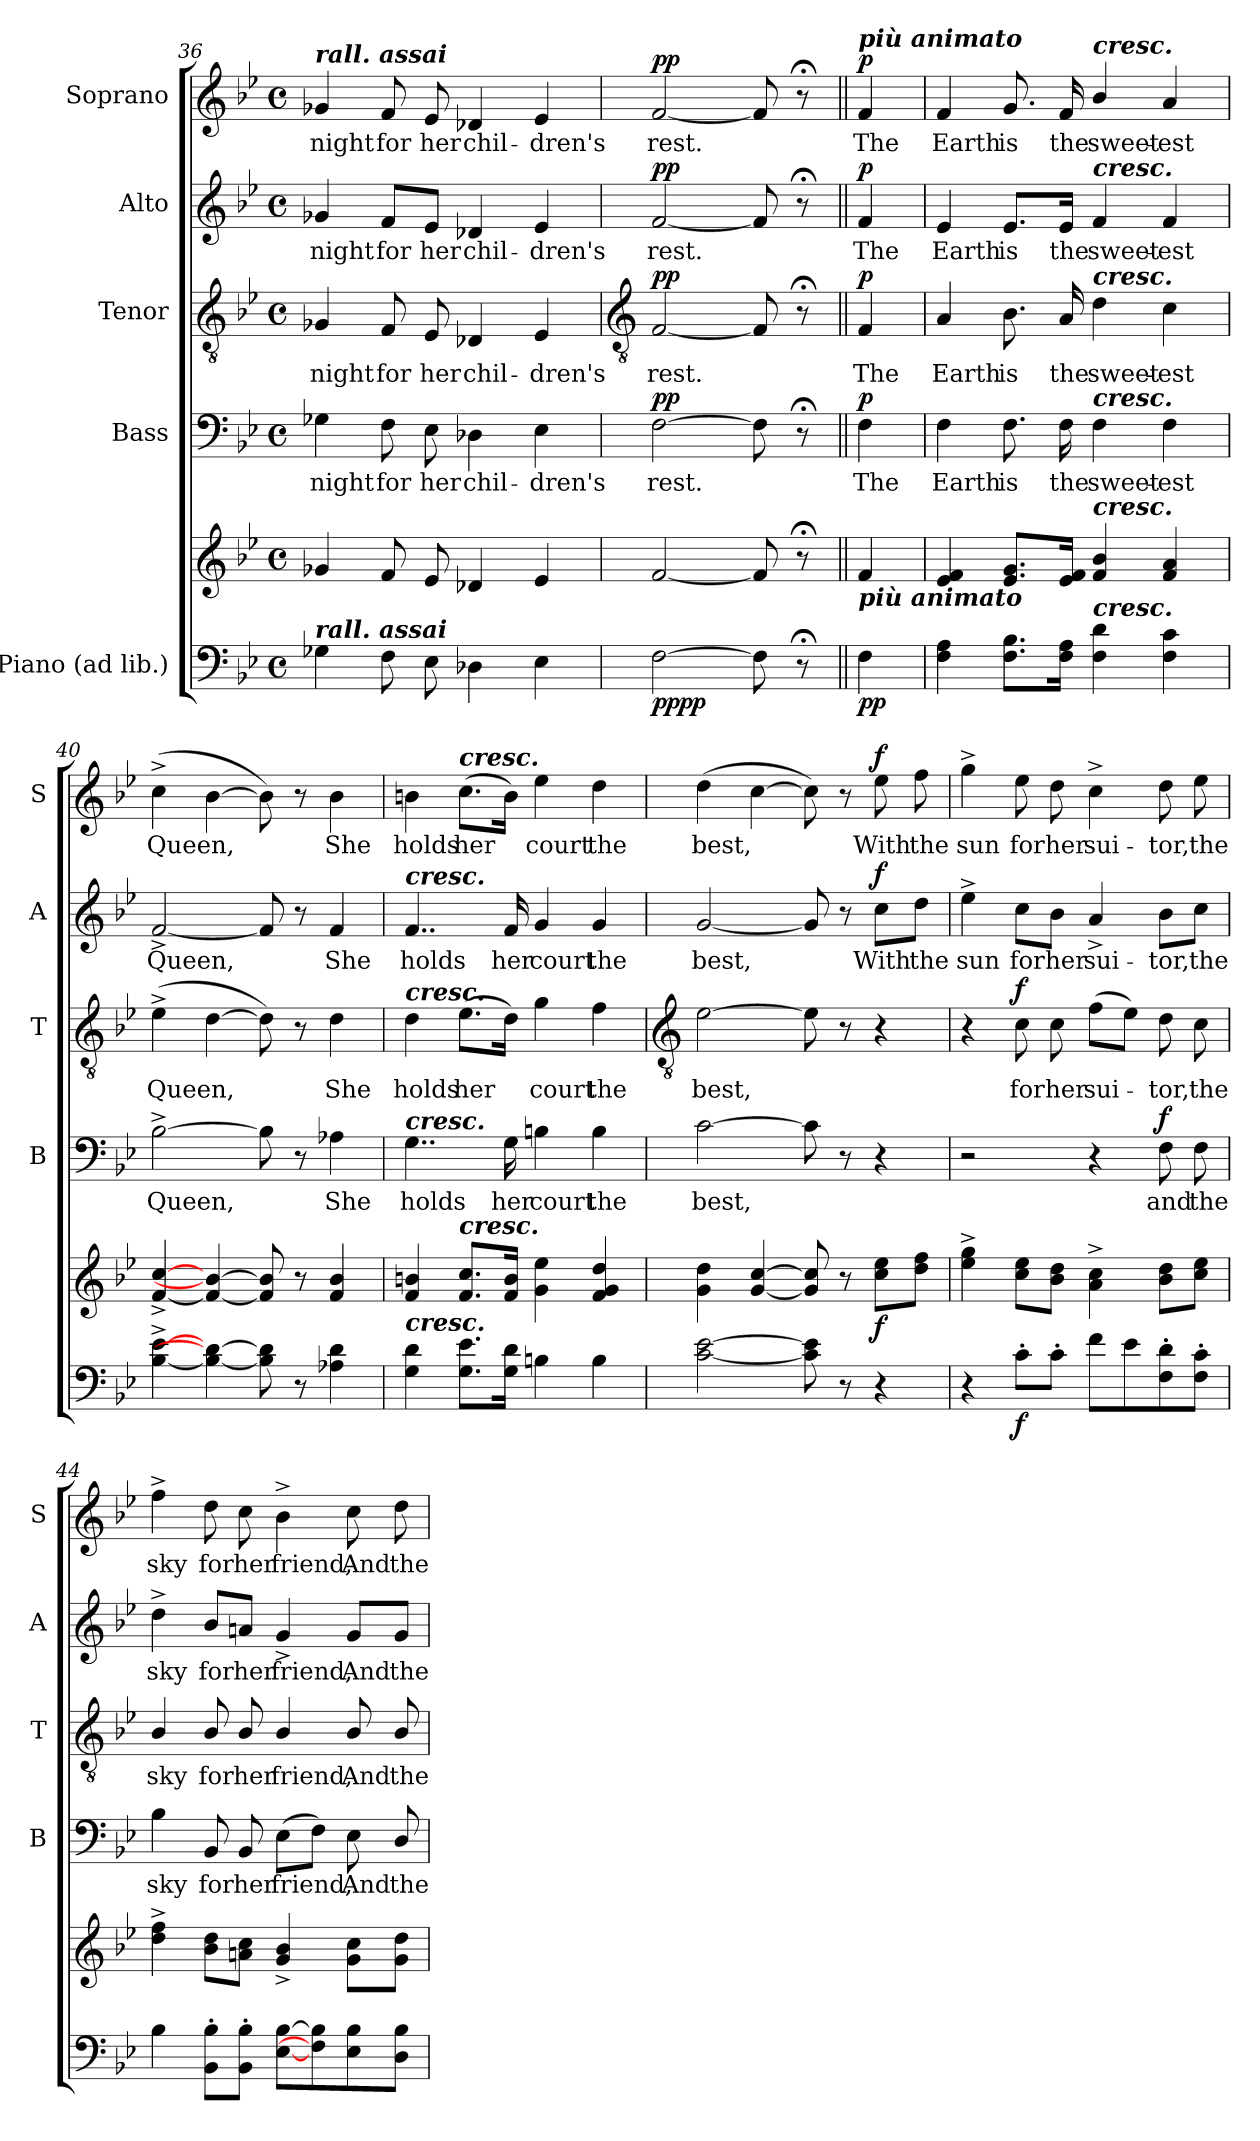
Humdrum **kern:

**kern	**kern	**dynam	**kern	**text	**dynam	**kern	**text	**dynam	**kern	**text	**dynam	**kern	**text	**dynam
*part5	*part5	*part5	*part4	*part4	*part4	*part3	*part3	*part3	*part2	*part2	*part2	*part1	*part1	*part1
*staff6	*staff5	*staff5/6	*staff4	*staff4	*staff4	*staff3	*staff3	*staff3	*staff2	*staff2	*staff2	*staff1	*staff1	*staff1
*I"Piano (ad lib.)	*	*	*I"Bass	*	*	*I"Tenor	*	*	*I"Alto	*	*	*I"Soprano	*	*
*	*	*	*I'B	*	*	*I'T	*	*	*I'A	*	*	*I'S	*	*
*clefF4	*clefG2	*	*clefF4	*	*	*clefGv2	*	*	*clefG2	*	*	*clefG2	*	*
*k[b-e-]	*k[b-e-]	*	*k[b-e-]	*	*	*k[b-e-]	*	*	*k[b-e-]	*	*	*k[b-e-]	*	*
*B-:	*B-:	*	*B-:	*	*	*B-:	*	*	*B-:	*	*	*B-:	*	*
*M4/4	*M4/4	*	*M4/4	*	*	*M4/4	*	*	*M4/4	*	*	*M4/4	*	*
*met(c)	*met(c)	*	*met(c)	*	*	*met(c)	*	*	*met(c)	*	*	*met(c)	*	*
=36	=36	=36	=36	=36	=36	=36	=36	=36	=36	=36	=36	=36	=36	=36
!	!	!	!	!	!	!	!	!	!	!	!	!LO:TX:a:Bi:t=rall. assai	!	!
!LO:TX:a:Bi:t=rall. assai	!	!	!	!	!	!	!	!	!	!	!	!	!	!
!	!	!	!	!LO:LY:b	!	!	!LO:LY:b	!	!	!LO:LY:b	!	!	!LO:LY:b	!
4G-X	4g-X	.	4G-X	night	.	4G-X	night	.	4g-X	night	.	4g-X	night	.
!	!	!	!	!LO:LY:b	!	!	!LO:LY:b	!	!	!LO:LY:b	!	!	!LO:LY:b	!
8F	8f	.	8F	for	.	8F	for	.	8f/L	for	.	8f	for	.
!	!	!	!	!LO:LY:b	!	!	!LO:LY:b	!	!	!LO:LY:b	!	!	!LO:LY:b	!
8E-	8e-	.	8E-	her	.	8E-	her	.	8e-/J	her	.	8e-	her	.
!	!	!	!	!LO:LY:b	!	!	!LO:LY:b	!	!	!LO:LY:b	!	!	!LO:LY:b	!
4D-X	4d-X	.	4D-X	chil-	.	4D-X	chil-	.	4d-X	chil-	.	4d-X	chil-	.
!	!	!	!	!LO:LY:b	!	!	!LO:LY:b	!	!	!LO:LY:b	!	!	!LO:LY:b	!
4E-	4e-	.	4E-	-dren's	.	4E-	-dren's	.	4e-	-dren's	.	4e-	-dren's	.
!!LO:LB:g=z
=37	=37	=37	=37	=37	=37	=37	=37	=37	=37	=37	=37	=37	=37	=37
*	*	*	*	*	*	*clefGv2	*	*	*	*	*	*	*	*
!	!	!LO:DY:b=2	!	!LO:LY:b	!	!	!LO:LY:b	!	!	!LO:LY:b	!	!	!LO:LY:b	!
!	!	!LO:DY:n=1:b	!	!	!LO:DY:b	!	!	!LO:DY:b	!	!	!LO:DY:b	!	!	!LO:DY:b
[2F	[2f	pp pp	[2F	rest.	pp	[2F	rest.	pp	[2f	rest.	pp	[2f	rest.	pp
8F]	8f]	.	8F]	.	.	8F]	.	.	8f]	.	.	8f]	.	.
8r;<	8r;<	.	8r;<	.	.	8r;<	.	.	8r;<	.	.	8r;<	.	.
=38||	=38||	=38||	=38||	=38||	=38||	=38||	=38||	=38||	=38||	=38||	=38||	=38||	=38||	=38||
!	!	!	!	!	!	!	!	!	!	!	!	!LO:TX:a:Bi:t=più animato	!	!
!	!LO:TX:b:Bi:t=più animato	!	!	!	!	!	!	!	!	!	!	!	!	!
!	!	!LO:DY:b=2	!	!LO:LY:b	!	!	!LO:LY:b	!	!	!LO:LY:b	!	!	!LO:LY:b	!
!	!	!LO:DY:n=1:b	!	!	!LO:DY:b	!	!	!LO:DY:b	!	!	!LO:DY:b	!	!	!LO:DY:b
4F	4f	p p	4F	The	p	4F	The	p	4f	The	p	4f	The	p
=39	=39	=39	=39	=39	=39	=39	=39	=39	=39	=39	=39	=39	=39	=39
!	!	!	!	!LO:LY:b	!	!	!LO:LY:b	!	!	!LO:LY:b	!	!	!LO:LY:b	!
4F 4A	4e- 4f	.	4F	Earth	.	4A	Earth	.	4e-	Earth	.	4f	Earth	.
!	!	!	!	!LO:LY:b	!	!	!LO:LY:b	!	!	!LO:LY:b	!	!	!LO:LY:b	!
8.F 8.B-L	8.e- 8.gL	.	8.F	is	.	8.B-	is	.	8.e-/L	is	.	8.g	is	.
!	!	!	!	!LO:LY:b	!	!	!LO:LY:b	!	!	!LO:LY:b	!	!	!LO:LY:b	!
16F 16AJ	16e- 16fJ	.	16F	the	.	16A	the	.	16e-/Jk	the	.	16f	the	.
!	!	!	!	!	!	!	!	!	!	!	!	!LO:TX:a:Bi:t=cresc.	!	!
!	!	!	!	!	!	!	!	!	!LO:TX:a:Bi:t=cresc.	!	!	!	!	!
!	!	!	!	!	!	!LO:TX:a:Bi:t=cresc.	!	!	!	!	!	!	!	!
!	!	!	!LO:TX:a:Bi:t=cresc.	!	!	!	!	!	!	!	!	!	!	!
!	!LO:TX:a:Bi:t=cresc.	!	!	!	!	!	!	!	!	!	!	!	!	!
!LO:TX:a:Bi:t=cresc.	!	!	!	!	!	!	!	!	!	!	!	!	!	!
!	!	!	!	!LO:LY:b	!	!	!LO:LY:b	!	!	!LO:LY:b	!	!	!LO:LY:b	!
4F 4d	4f/ 4b-/	.	4F	sweet-	.	4d	sweet-	.	4f	sweet-	.	4b-/	sweet-	.
!	!	!	!	!LO:LY:b	!	!	!LO:LY:b	!	!	!LO:LY:b	!	!	!LO:LY:b	!
4F 4c	4f 4a	.	4F	-est	.	4c	-est	.	4f	-est	.	4a	-est	.
=40	=40	=40	=40	=40	=40	=40	=40	=40	=40	=40	=40	=40	=40	=40
!	!	!	!	!LO:LY:b	!	!	!LO:LY:b	!	!	!LO:LY:b	!	!	!LO:LY:b	!
[4B-^ [4e-^	[4f^ [4cc^	.	[2B-^	Queen,	.	(>4e-^	Queen,	.	[2f^	Queen,	.	(>4cc^	Queen,	.
4B-_ 4d_	4f_ 4b-_	.	.	.	.	[4d	.	.	.	.	.	[4b-	.	.
8B-] 8d]	8f] 8b-]	.	8B-]	.	.	8d])	.	.	8f]	.	.	8b-])	.	.
8r	8r	.	8r	.	.	8r	.	.	8r	.	.	8r	.	.
!	!	!	!	!LO:LY:b	!	!	!LO:LY:b	!	!	!LO:LY:b	!	!	!LO:LY:b	!
4A-X 4d	4f 4b-	.	4A-X	She	.	4d	She	.	4f	She	.	4b-	She	.
=41	=41	=41	=41	=41	=41	=41	=41	=41	=41	=41	=41	=41	=41	=41
!	!	!	!	!	!	!	!	!	!LO:TX:a:Bi:t=cresc.	!	!	!	!	!
!	!	!	!	!	!	!LO:TX:a:Bi:t=cresc.	!	!	!	!	!	!	!	!
!	!	!	!LO:TX:a:Bi:t=cresc.	!	!	!	!	!	!	!	!	!	!	!
!LO:TX:a:Bi:t=cresc.	!	!	!	!	!	!	!	!	!	!	!	!	!	!
!	!	!	!	!LO:LY:b	!	!	!LO:LY:b	!	!	!LO:LY:b	!	!	!LO:LY:b	!
4G 4d	4f 4bn	.	4..G	holds	.	4d	holds	.	4..f	holds	.	4bn	holds	.
!	!	!	!	!	!	!	!	!	!	!	!	!LO:TX:a:Bi:t=cresc.	!	!
!	!LO:TX:a:Bi:t=cresc.	!	!	!	!	!	!	!	!	!	!	!	!	!
!	!	!	!	!	!	!	!LO:LY:b	!	!	!	!	!	!LO:LY:b	!
8.G 8.e-L	8.f 8.ccL	.	.	.	.	(>8.e-L	her	.	.	.	.	(>8.ccL	her	.
!	!	!	!	!LO:LY:b	!	!	!	!	!	!LO:LY:b	!	!	!	!
16G 16dJ	16f 16bJ	.	16G	her	.	16dJ)	.	.	16f	her	.	16bJ)	.	.
!	!	!	!	!LO:LY:b	!	!	!LO:LY:b	!	!	!LO:LY:b	!	!	!LO:LY:b	!
4Bn	4g 4ee-	.	4Bn	court	.	4g	court	.	4g	court	.	4ee-	court	.
!	!	!	!	!LO:LY:b	!	!	!LO:LY:b	!	!	!LO:LY:b	!	!	!LO:LY:b	!
4B	4f 4g 4dd	.	4B	the	.	4f	the	.	4g	the	.	4dd	the	.
!!LO:LB:g=z
=42	=42	=42	=42	=42	=42	=42	=42	=42	=42	=42	=42	=42	=42	=42
*	*	*	*	*	*	*clefGv2	*	*	*	*	*	*	*	*
!	!	!	!	!LO:LY:b	!	!	!LO:LY:b	!	!	!LO:LY:b	!	!	!LO:LY:b	!
[2c [2e-	4g 4dd	.	[2c	best,	.	[2e-	best,	.	[2g	best,	.	(>4dd	best,	.
.	[4g [4cc	.	.	.	.	.	.	.	.	.	.	[4cc	.	.
8c] 8e-]	8g] 8cc]	.	8c]	.	.	8e-]	.	.	8g]	.	.	8cc])	.	.
8r	8r	.	8r	.	.	8r	.	.	8r	.	.	8r	.	.
!	!	!LO:DY:b	!	!	!	!	!	!	!	!LO:LY:b	!LO:DY:b	!	!LO:LY:b	!LO:DY:b
4r	8cc 8ee-L	f	4r	.	.	4r	.	.	8cc\L	With	f	8ee-	With	f
!	!	!	!	!	!	!	!	!	!	!LO:LY:b	!	!	!LO:LY:b	!
.	8dd 8ffJ	.	.	.	.	.	.	.	8dd\J	the	.	8ff	the	.
=43	=43	=43	=43	=43	=43	=43	=43	=43	=43	=43	=43	=43	=43	=43
!	!	!	!	!	!	!	!	!	!	!LO:LY:b	!	!	!LO:LY:b	!
4r	4ee-^ 4gg^	.	2r	.	.	4r	.	.	4ee-^	sun	.	4gg^	sun	.
!	!	!LO:DY:b=2	!	!	!	!	!LO:LY:b	!LO:DY:b	!	!LO:LY:b	!	!	!LO:LY:b	!
8c'L	8cc 8ee-L	f	.	.	.	8c	for	f	8cc\L	for	.	8ee-	for	.
!	!	!	!	!	!	!	!LO:LY:b	!	!	!LO:LY:b	!	!	!LO:LY:b	!
8c'J	8b- 8ddJ	.	.	.	.	8c	her	.	8b-\J	her	.	8dd	her	.
!	!	!	!	!	!	!	!LO:LY:b	!	!	!LO:LY:b	!	!	!LO:LY:b	!
8fL	4a^ 4cc^	.	4r	.	.	(>8fL	sui-	.	4a^	sui-	.	4cc^	sui-	.
8e-	.	.	.	.	.	8e-J)	.	.	.	.	.	.	.	.
!	!	!	!	!LO:LY:b	!LO:DY:b	!	!LO:LY:b	!	!	!LO:LY:b	!	!	!LO:LY:b	!
8F' 8d'	8b- 8ddL	.	8F	and	f	8d	tor,	.	8b-\L	-tor,	.	8dd	-tor,	.
!	!	!	!	!LO:LY:b	!	!	!LO:LY:b	!	!	!LO:LY:b	!	!	!LO:LY:b	!
8F' 8c'J	8cc 8ee-J	.	8F	the	.	8c	the	.	8cc\J	the	.	8ee-	the	.
=44	=44	=44	=44	=44	=44	=44	=44	=44	=44	=44	=44	=44	=44	=44
!	!	!	!	!LO:LY:b	!	!	!LO:LY:b	!	!	!LO:LY:b	!	!	!LO:LY:b	!
4B-	4dd^ 4ff^	.	4B-	sky	.	4B-/	sky	.	4dd^	sky	.	4ff^	sky	.
!	!	!	!	!LO:LY:b	!	!	!LO:LY:b	!	!	!LO:LY:b	!	!	!LO:LY:b	!
8BB-' 8B-'L	8b- 8ddL	.	8BB-	for	.	8B-/	for	.	8b-/L	for	.	8dd	for	.
!	!	!	!	!LO:LY:b	!	!	!LO:LY:b	!	!	!LO:LY:b	!	!	!LO:LY:b	!
8BB-' 8B-'J	8an 8ccJ	.	8BB-	her	.	8B-/	her	.	8an/J	her	.	8cc	her	.
!	!	!	!	!LO:LY:b	!	!	!LO:LY:b	!	!	!LO:LY:b	!	!	!LO:LY:b	!
[8E- [8B-L	4g^ 4b-^	.	(>8E-L	friend,	.	4B-/	friend,	.	4g^	friend,	.	4b-^	friend,	.
8F] 8B-]	.	.	8FJ)	.	.	.	.	.	.	.	.	.	.	.
!	!	!	!	!LO:LY:b	!	!	!LO:LY:b	!	!	!LO:LY:b	!	!	!LO:LY:b	!
8E- 8B-	8g 8ccL	.	8E-	And	.	8B-/	And	.	8g/L	And	.	8cc	And	.
!	!	!	!	!LO:LY:b	!	!	!LO:LY:b	!	!	!LO:LY:b	!	!	!LO:LY:b	!
8D 8B-J	8g 8ddJ	.	8D/	the	.	8B-/	the	.	8g/J	the	.	8dd	the	.
=	=	=	=	=	=	=	=	=	=	=	=	=	=	=
*-	*-	*-	*-	*-	*-	*-	*-	*-	*-	*-	*-	*-	*-	*-
